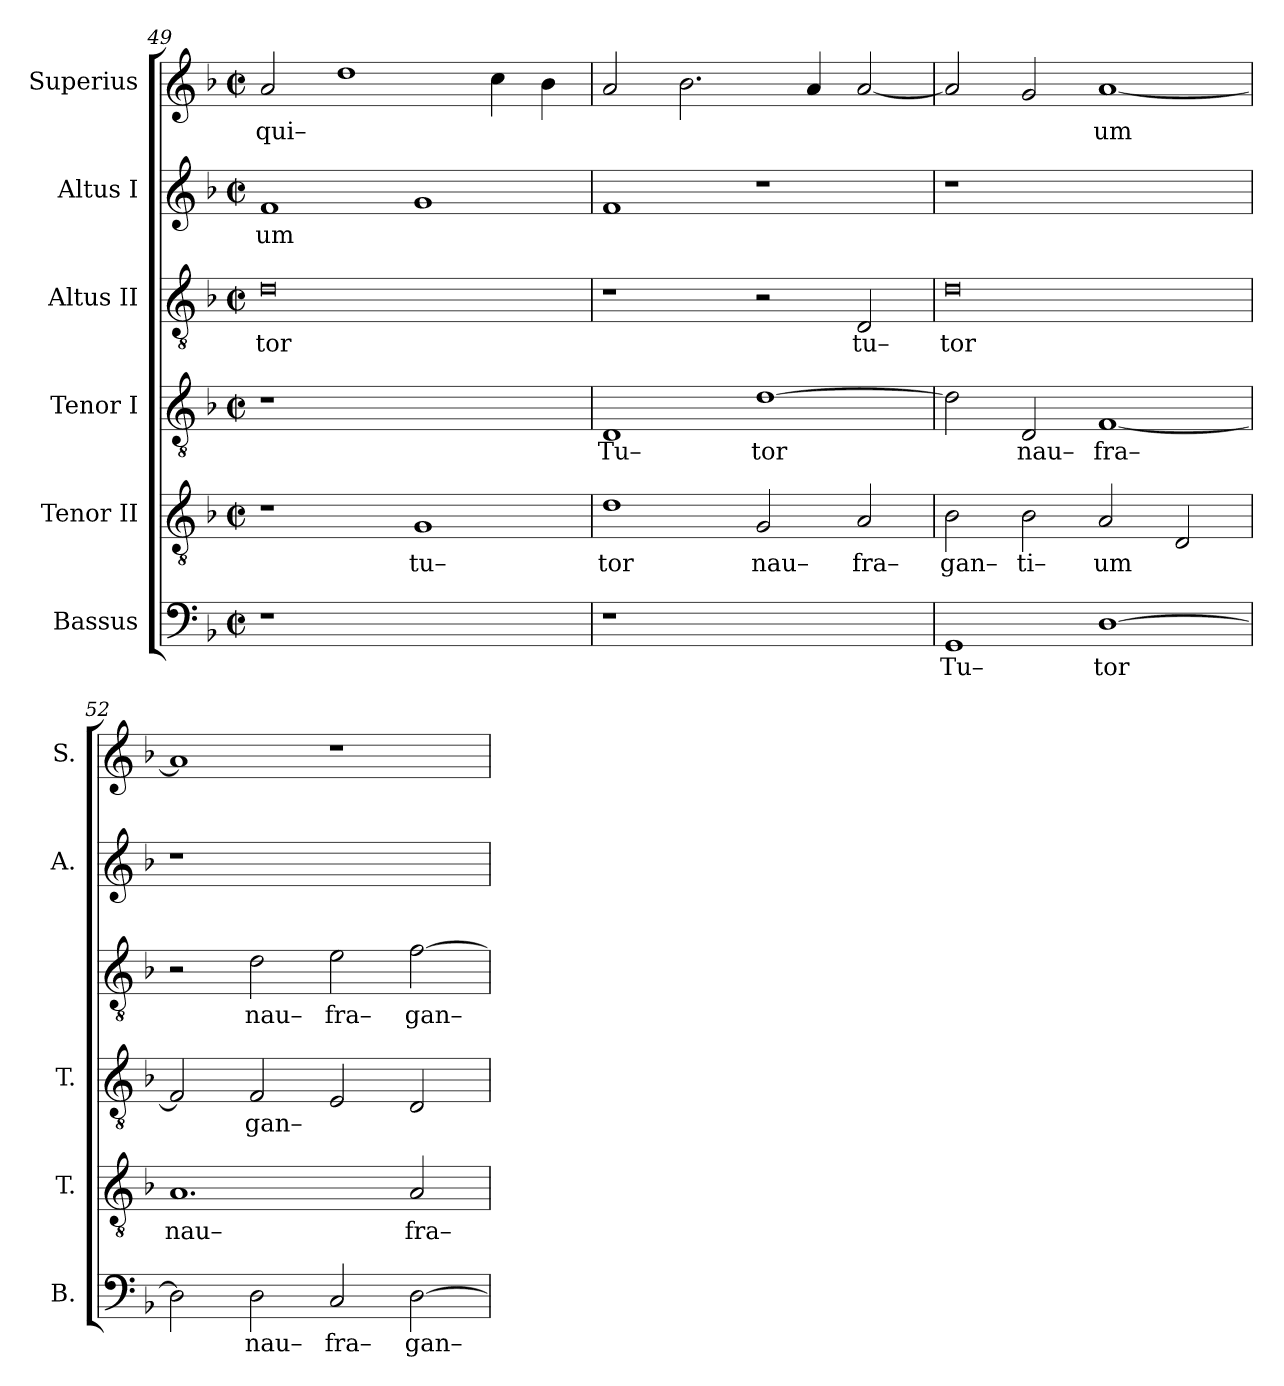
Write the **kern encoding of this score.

**kern	**text	**kern	**text	**kern	**text	**kern	**text	**kern	**text	**kern	**text
*part6	*part6	*part5	*part5	*part4	*part4	*part3	*part3	*part2	*part2	*part1	*part1
*staff6	*staff6	*staff5	*staff5	*staff4	*staff4	*staff3	*staff3	*staff2	*staff2	*staff1	*staff1
*I"Bassus	*	*I"Tenor II	*	*I"Tenor I	*	*I"Altus II	*	*I"Altus I	*	*I"Superius	*
*I'B.	*	*I'T.	*	*I'T.	*	*	*	*I'A.	*	*I'S.	*
*clefF4	*	*clefGv2	*	*clefGv2	*	*clefGv2	*	*clefG2	*	*clefG2	*
*	*	*ITrd7c12	*	*ITrd7c12	*	*ITrd7c12	*	*	*	*	*
*k[b-]	*	*k[b-]	*	*k[b-]	*	*k[b-]	*	*k[b-]	*	*k[b-]	*
*F:	*	*F:	*	*F:	*	*F:	*	*F:	*	*F:	*
*M2/2	*	*M2/2	*	*M2/2	*	*M2/2	*	*M2/2	*	*M2/2	*
*met(c|)	*	*met(c|)	*	*met(c|)	*	*met(c|)	*	*met(c|)	*	*met(c|)	*
=49	=49	=49	=49	=49	=49	=49	=49	=49	=49	=49	=49
!LO:N:vis=1	!	!	!	!LO:N:vis=1	!	!	!	!	!	!	!
!	!	!	!	!	!	!	!LO:LY:b:color=#000000	!	!	!	!
!	!	!	!	!	!	!	!	!	!LO:LY:b:color=#000000	!	!
!	!	!	!	!	!	!	!	!	!	!	!LO:LY:b:color=#000000
1r	.	1r	.	1r	.	0Di	tor	1fi	um	2ai/	qui–
.	.	.	.	.	.	.	.	.	.	1ddi	.
!	!	!	!LO:LY:b:color=#000000	!	!	!	!	!	!	!	!
1ryy	.	1GGi	tu–	1ryy	.	.	.	1gi	.	.	.
.	.	.	.	.	.	.	.	.	.	4cci\	.
.	.	.	.	.	.	.	.	.	.	4b-i\	.
=50	=50	=50	=50	=50	=50	=50	=50	=50	=50	=50	=50
!LO:N:vis=1	!	!	!	!	!	!	!	!	!	!	!
!	!	!	!LO:LY:b:color=#000000	!	!	!	!	!	!	!	!
!	!	!	!	!	!LO:LY:b:color=#000000	!	!	!	!	!	!
1r	.	1Di	tor	1DDi	Tu–	1r	.	1fi	.	2ai/	.
.	.	.	.	.	.	.	.	.	.	2.b-i\	.
!	!	!	!LO:LY:b:color=#000000	!	!	!	!	!	!	!	!
!	!	!	!	!	!LO:LY:b:color=#000000	!	!	!	!	!	!
1ryy	.	2GGi/	nau–	[>1Di	tor	2r	.	1r	.	.	.
.	.	.	.	.	.	.	.	.	.	4ai/	.
!	!	!	!LO:LY:b:color=#000000	!	!	!	!	!	!	!	!
!	!	!	!	!	!	!	!LO:LY:b:color=#000000	!	!	!	!
.	.	2AAi/	fra–	.	.	2DDi/	tu–	.	.	[<2ai/	.
!!LO:LB:g=z
=51	=51	=51	=51	=51	=51	=51	=51	=51	=51	=51	=51
!	!LO:LY:b:color=#000000	!	!	!	!	!	!	!	!	!	!
!	!	!	!LO:LY:b:color=#000000	!	!	!	!	!	!	!	!
!	!	!	!	!	!	!	!LO:LY:b:color=#000000	!LO:N:vis=1	!	!	!
1GGi	Tu–	2BB-i\	gan–	2Di\]	.	0Di	tor	1r	.	2ai/]	.
!	!	!	!LO:LY:b:color=#000000	!	!	!	!	!	!	!	!
!	!	!	!	!	!LO:LY:b:color=#000000	!	!	!	!	!	!
.	.	2BB-i\	ti–	2DDi/	nau–	.	.	.	.	2gi/	.
!	!LO:LY:b:color=#000000	!	!	!	!	!	!	!	!	!	!
!	!	!	!LO:LY:b:color=#000000	!	!	!	!	!	!	!	!
!	!	!	!	!	!LO:LY:b:color=#000000	!	!	!	!	!	!
!	!	!	!	!	!	!	!	!	!	!	!LO:LY:b:color=#000000
[>1Di	tor	2AAi/	um	[<1FFi	fra–	.	.	1ryy	.	[<1ai	um
.	.	2DDi/	.	.	.	.	.	.	.	.	.
=52	=52	=52	=52	=52	=52	=52	=52	=52	=52	=52	=52
!	!	!	!LO:LY:b:color=#000000	!	!	!	!	!LO:N:vis=1	!	!	!
2Di\]	.	1.AAi	nau–	2FFi/]	.	2r	.	1r	.	1ai]	.
!	!LO:LY:b:color=#000000	!	!	!	!	!	!	!	!	!	!
!	!	!	!	!	!LO:LY:b:color=#000000	!	!	!	!	!	!
!	!	!	!	!	!	!	!LO:LY:b:color=#000000	!	!	!	!
2Di\	nau–	.	.	2FFi/	gan–	2Di\	nau–	.	.	.	.
!	!LO:LY:b:color=#000000	!	!	!	!	!	!	!	!	!	!
!	!	!	!	!	!	!	!LO:LY:b:color=#000000	!	!	!	!
2Ci/	fra–	.	.	2EEi/	.	2Ei\	fra–	1ryy	.	1r	.
!	!LO:LY:b:color=#000000	!	!	!	!	!	!	!	!	!	!
!	!	!	!LO:LY:b:color=#000000	!	!	!	!	!	!	!	!
!	!	!	!	!	!	!	!LO:LY:b:color=#000000	!	!	!	!
[>2Di\	gan–	2AAi/	fra–	2DDi/	.	[>2Fi\	gan–	.	.	.	.
=	=	=	=	=	=	=	=	=	=	=	=
*-	*-	*-	*-	*-	*-	*-	*-	*-	*-	*-	*-
